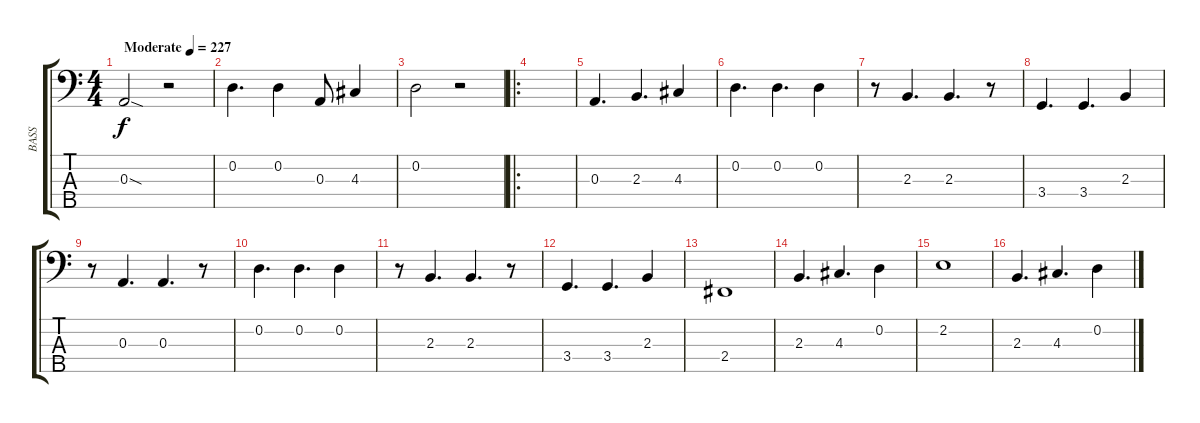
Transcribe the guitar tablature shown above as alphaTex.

\track ("BASS" "BASS") {instrument electricbassfinger}
\staff {score tabs}
\tuning (G2 D2 A1 E1 B0) {hide}
\ts (4 4)
\tempo (227 "Moderate")
\clef f4
\ks c
0.3{sod}.2{dy f instrument electricbassfinger} r.2 |
0.2.4{d} 0.2.4 0.3.8 4.3.4 |
0.2.2 r.2 |
\ro
|
0.3.4{d} 2.3.4{d} 4.3.4 |
0.2.4{d} 0.2.4{d} 0.2.4 |
r.8 2.3.4{d} 2.3.4{d} r.8 |
3.4.4{d} 3.4.4{d} 2.3.4 |
r.8 0.3.4{d} 0.3.4{d} r.8 |
0.2.4{d} 0.2.4{d} 0.2.4 |
r.8 2.3.4{d} 2.3.4{d} r.8 |
3.4.4{d} 3.4.4{d} 2.3.4 |
2.4.1 |
2.3.4{d} 4.3.4{d} 0.2.4 |
2.2.1 |
2.3.4{d} 4.3.4{d} 0.2.4
